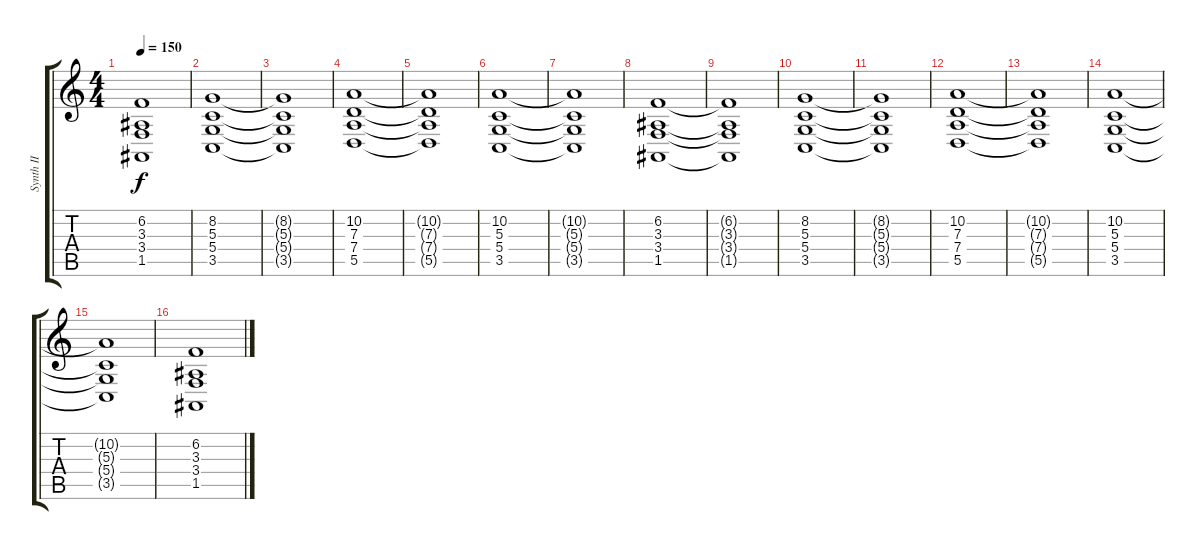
\track ("Synth II" "Synth II") {instrument pad2warm}
\staff {score tabs}
\tuning (E4 B3 G3 D3 A2 D2) {hide}
\ts (4 4)
\tempo 150
\clef g2
\ks c
(6.2{t} 3.3{t} 3.4{t} 1.5{t}).1{dy f} |
(8.2 5.3 5.4 3.5).1 |
(8.2{t} 5.3{t} 5.4{t} 3.5{t}).1 |
(10.2 7.3 7.4 5.5).1 |
(10.2{t} 7.3{t} 7.4{t} 5.5{t}).1 |
(10.2 5.3 5.4 3.5).1 |
(10.2{t} 5.3{t} 5.4{t} 3.5{t}).1 |
(6.2 3.3 3.4 1.5).1 |
(6.2{t} 3.3{t} 3.4{t} 1.5{t}).1 |
(8.2 5.3 5.4 3.5).1 |
(8.2{t} 5.3{t} 5.4{t} 3.5{t}).1 |
(10.2 7.3 7.4 5.5).1{volume 0} |
(10.2{t} 7.3{t} 7.4{t} 5.5{t}).1 |
(10.2 5.3 5.4 3.5).1 |
(10.2{t} 5.3{t} 5.4{t} 3.5{t}).1 |
(6.2 3.3 3.4 1.5).1
